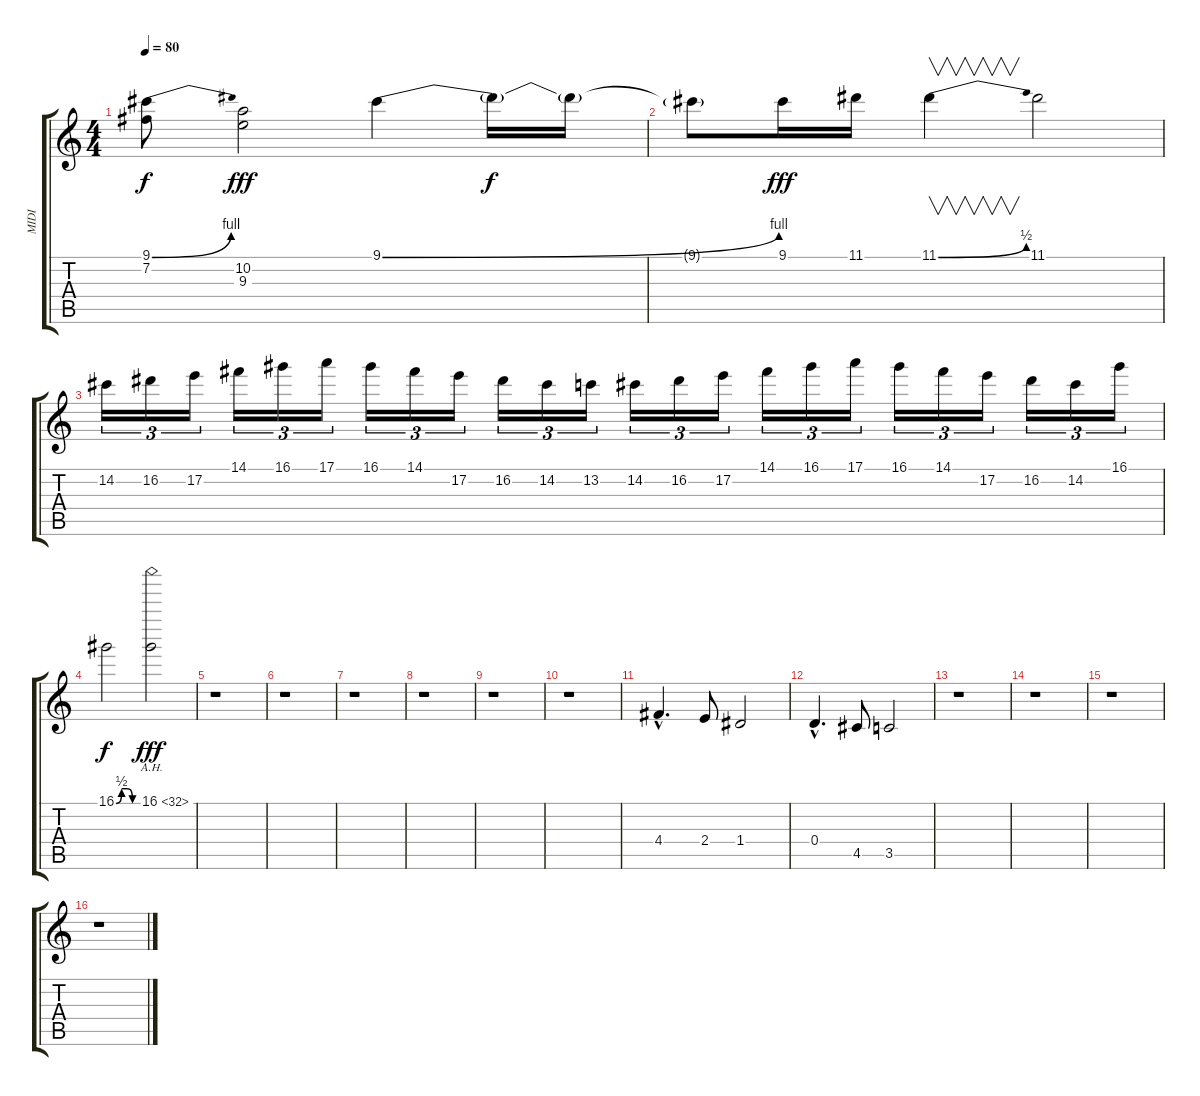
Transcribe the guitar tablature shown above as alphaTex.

\track ("MIDI" "MIDI") {instrument overdrivenguitar}
\staff {score tabs}
\tuning (E4 B3 G3 D3 A2 E2) {hide}
\ts (4 4)
\tempo 80
\clef g2
\ks c
(9.1{be (bend 0 0 60 4)} 7.2{t}).8{dy f} (10.2 9.3).2{dy fff} 9.1{be (bend 0 0 60 4)}.4 9.1{t}.16{dy f} 9.1{t}.16 |
9.1{t}.8 9.1.16{dy fff} 11.1.16 11.1{be (bend 0 0 60 2)}.4{v} 11.1.2 |
14.2.16{tu (3 2)} 16.2.16{tu (3 2)} 17.2.16{tu (3 2)} 14.1.16{tu (3 2)} 16.1.16{tu (3 2)} 17.1.16{tu (3 2)} 16.1.16{tu (3 2)} 14.1.16{tu (3 2)} 17.2.16{tu (3 2)} 16.2.16{tu (3 2)} 14.2.16{tu (3 2)} 13.2.16{tu (3 2)} 14.2.16{tu (3 2)} 16.2.16{tu (3 2)} 17.2.16{tu (3 2)} 14.1.16{tu (3 2)} 16.1.16{tu (3 2)} 17.1.16{tu (3 2)} 16.1.16{tu (3 2)} 14.1.16{tu (3 2)} 17.2.16{tu (3 2)} 16.2.16{tu (3 2)} 14.2.16{tu (3 2)} 16.1.16{tu (3 2)} |
16.1{be (custom 0 0 15 2 30 2 45 0 60 0)}.2{dy f} 16.1{ah 16}.2{dy fff} |
r.1 |
r.1 |
r.1 |
r.1 |
r.1 |
r.1 |
4.4{hac}.4{d} 2.4.8 1.4.2 |
0.4{hac}.4{d} 4.5.8 3.5.2 |
r.1 |
r.1 |
r.1 |
r.1
